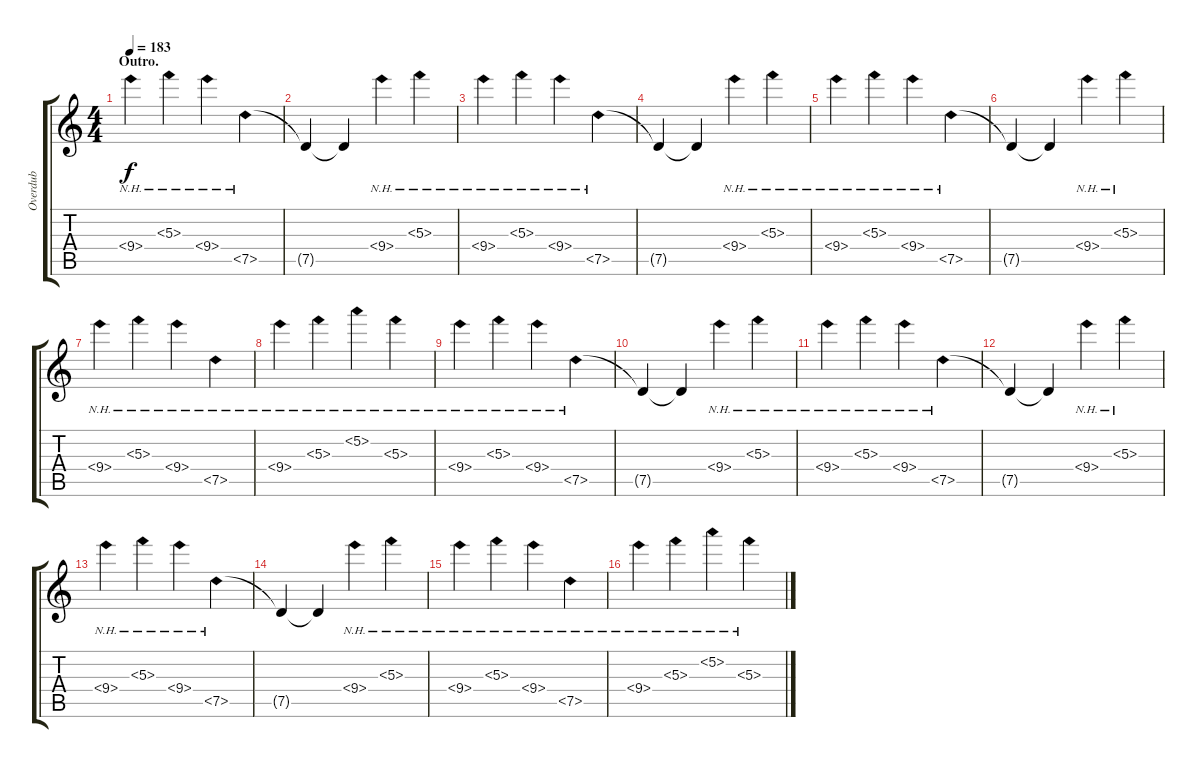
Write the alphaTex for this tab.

\track ("Overdub" "Overdub") {instrument distortionguitar}
\staff {score tabs}
\tuning (D4 A3 F3 C3 G2 D2) {hide}
\ts (4 4)
\section ("" "Outro.")
\tempo 183
\clef g2
\ks c
9.4{nh}.4{dy f} 5.3{nh}.4 9.4{nh}.4 7.5{nh}.4 |
7.5{t}.4 7.5{t}.4 9.4{nh}.4 5.3{nh}.4 |
9.4{nh}.4 5.3{nh}.4 9.4{nh}.4 7.5{nh}.4 |
7.5{t}.4 7.5{t}.4 9.4{nh}.4 5.3{nh}.4 |
9.4{nh}.4 5.3{nh}.4 9.4{nh}.4 7.5{nh}.4 |
7.5{t}.4 7.5{t}.4 9.4{nh}.4 5.3{nh}.4 |
9.4{nh}.4 5.3{nh}.4 9.4{nh}.4 7.5{nh}.4 |
9.4{nh}.4 5.3{nh}.4 5.2{nh}.4 5.3{nh}.4 |
9.4{nh}.4 5.3{nh}.4 9.4{nh}.4 7.5{nh}.4 |
7.5{t}.4 7.5{t}.4 9.4{nh}.4 5.3{nh}.4 |
9.4{nh}.4 5.3{nh}.4 9.4{nh}.4 7.5{nh}.4 |
7.5{t}.4 7.5{t}.4 9.4{nh}.4 5.3{nh}.4 |
9.4{nh}.4 5.3{nh}.4 9.4{nh}.4 7.5{nh}.4 |
7.5{t}.4 7.5{t}.4 9.4{nh}.4 5.3{nh}.4 |
9.4{nh}.4 5.3{nh}.4 9.4{nh}.4 7.5{nh}.4 |
9.4{nh}.4 5.3{nh}.4 5.2{nh}.4 5.3{nh}.4
